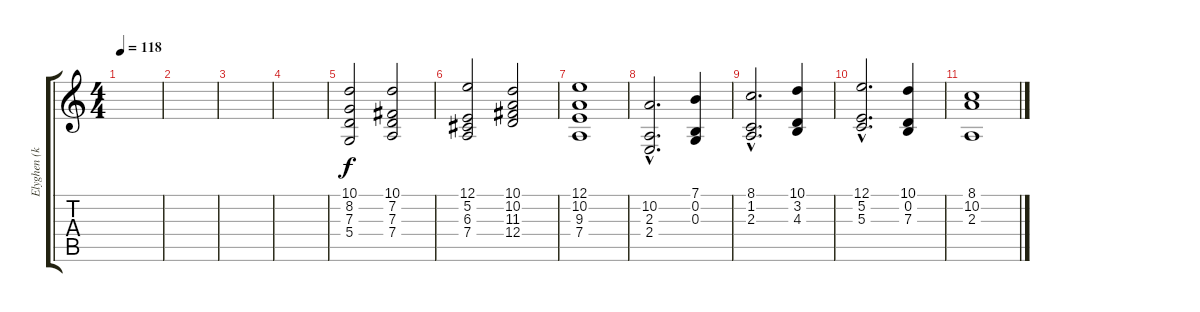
\track ("Elyghen (keyboards)" "Elyghen (k") {instrument synthstrings1}
\staff {score tabs}
\tuning (E4 B3 G3 D3 A2 E2) {hide}
\ts (4 4)
\tempo 118
\clef g2
\ks c
|
|
|
|
(10.1 8.2 7.3 5.4).2{volume 8} (10.1 7.2 7.3 7.4).2 |
(12.1 5.2 6.3 7.4).2 (10.1 10.2 11.3 12.4).2 |
(12.1 10.2 9.3 7.4).1 |
(10.2{hac} 2.3{hac} 2.4{hac}).2{d volume 12} (7.1 0.2 0.3).4 |
(8.1{hac} 1.2{hac} 2.3{hac}).2{d} (10.1 3.2 4.3).4 |
(12.1{hac} 5.2{hac} 5.3{hac}).2{d} (10.1 0.2 7.3).4 |
(8.1 10.2 2.3).1
